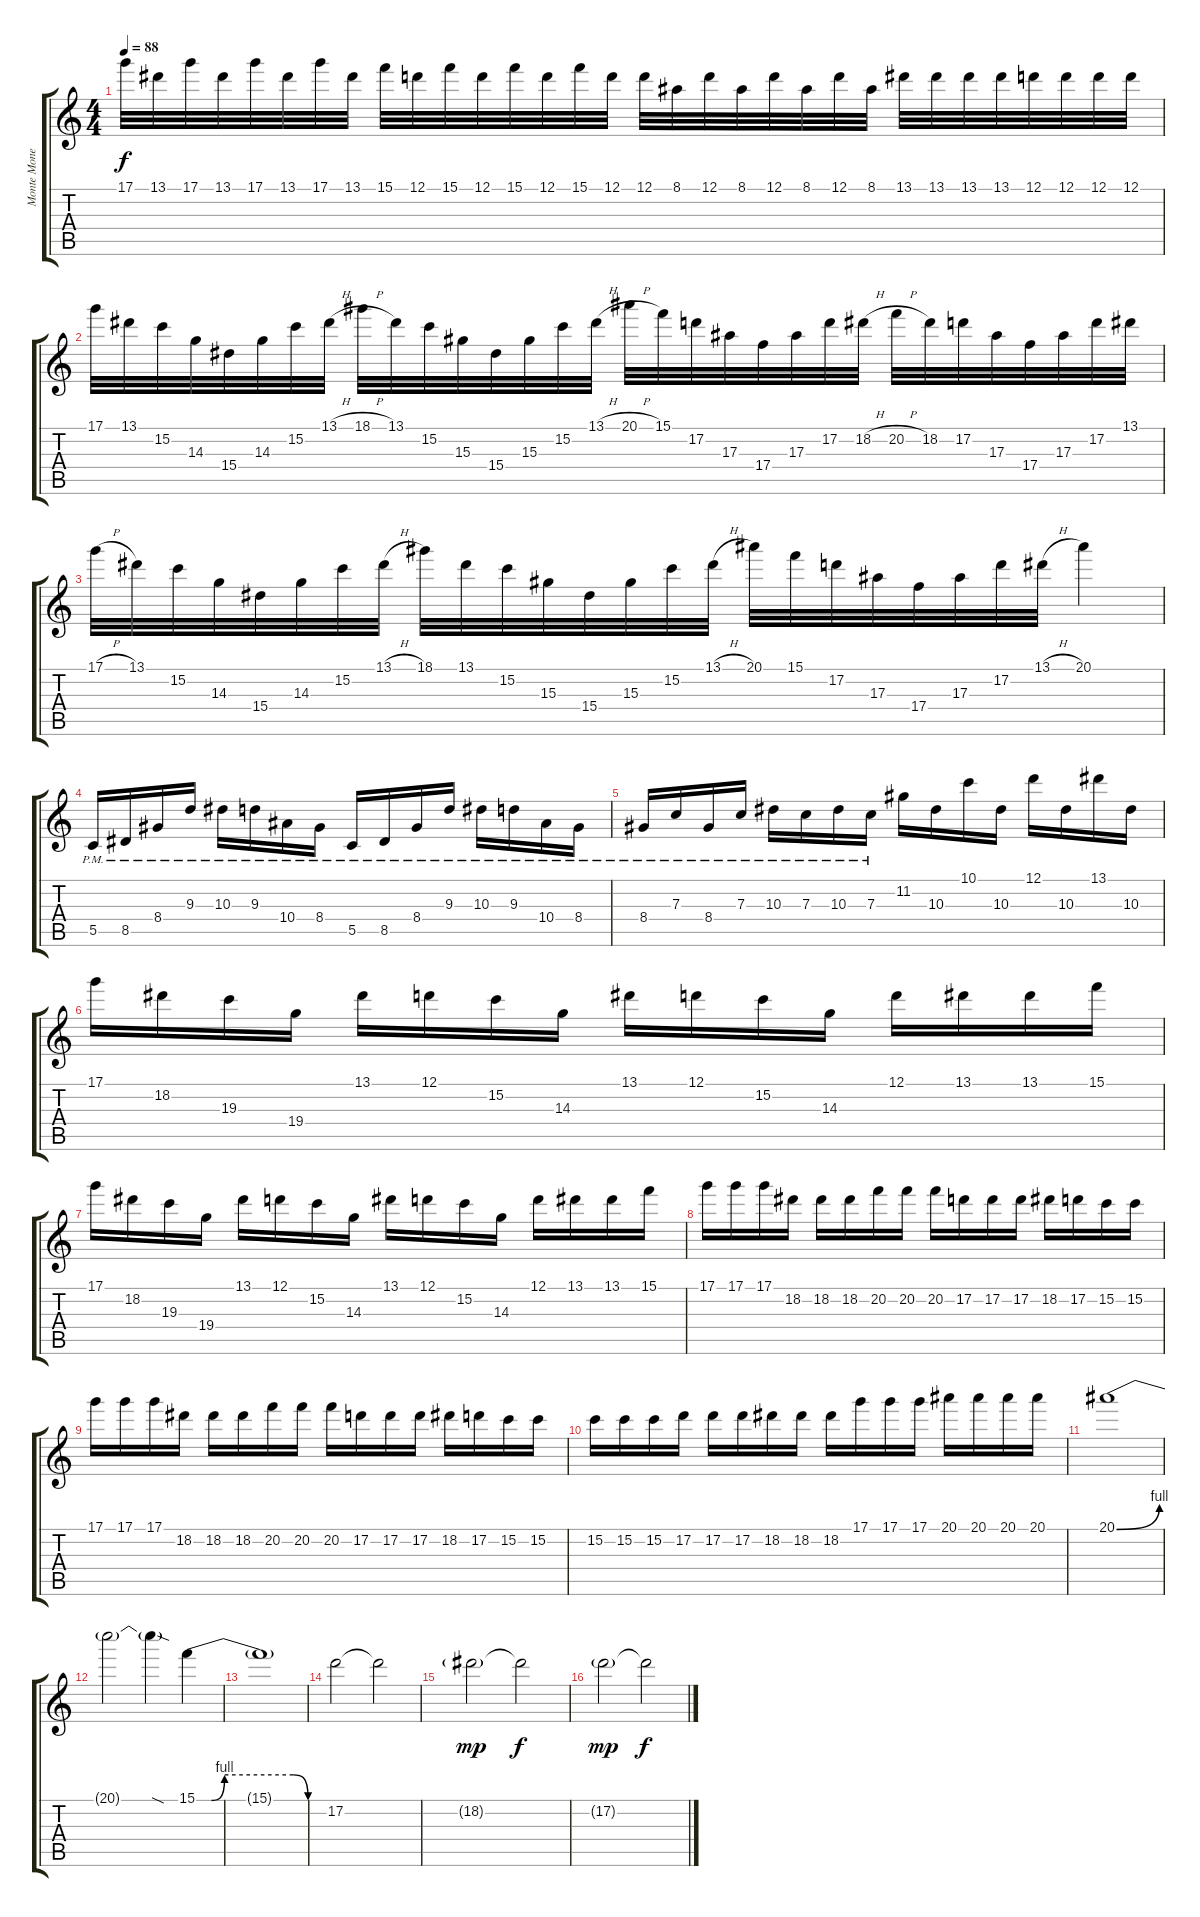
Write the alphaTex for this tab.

\track ("Monte Money " "Monte Mone") {instrument distortionguitar}
\staff {score tabs}
\tuning (D4 A3 F3 C3 G2 C2) {hide}
\ts (4 4)
\tempo 88
\clef g2
\ks c
17.1.32{dy f} 13.1.32 17.1.32 13.1.32 17.1.32 13.1.32 17.1.32 13.1.32 15.1.32 12.1.32 15.1.32 12.1.32 15.1.32 12.1.32 15.1.32 12.1.32 12.1.32 8.1.32 12.1.32 8.1.32 12.1.32 8.1.32 12.1.32 8.1.32 13.1.32 13.1.32 13.1.32 13.1.32 12.1.32 12.1.32 12.1.32 12.1.32 |
17.1.32 13.1.32 15.2.32 14.3.32 15.4.32 14.3.32 15.2.32 13.1{h}.32 18.1{h}.32 13.1.32 15.2.32 15.3.32 15.4.32 15.3.32 15.2.32 13.1{h}.32 20.1{h}.32 15.1.32 17.2.32 17.3.32 17.4.32 17.3.32 17.2.32 18.2{h}.32 20.2{h}.32 18.2.32 17.2.32 17.3.32 17.4.32 17.3.32 17.2.32 13.1.32 |
17.1{h}.32 13.1.32 15.2.32 14.3.32 15.4.32 14.3.32 15.2.32 13.1{h}.32 18.1.32 13.1.32 15.2.32 15.3.32 15.4.32 15.3.32 15.2.32 13.1{h}.32 20.1.32 15.1.32 17.2.32 17.3.32 17.4.32 17.3.32 17.2.32 13.1{h}.32 20.1.4 |
5.5{pm}.16 8.5{pm}.16 8.4{pm}.16 9.3{pm}.16 10.3{pm}.16 9.3{pm}.16 10.4{pm}.16 8.4{pm}.16 5.5{pm}.16 8.5{pm}.16 8.4{pm}.16 9.3{pm}.16 10.3{pm}.16 9.3{pm}.16 10.4{pm}.16 8.4{pm}.16 |
8.4{pm}.16 7.3{pm}.16 8.4{pm}.16 7.3{pm}.16 10.3{pm}.16 7.3{pm}.16 10.3{pm}.16 7.3{pm}.16 11.2.16 10.3.16 10.1.16 10.3.16 12.1.16 10.3.16 13.1.16 10.3.16 |
17.1.16 18.2.16 19.3.16 19.4.16 13.1.16 12.1.16 15.2.16 14.3.16 13.1.16 12.1.16 15.2.16 14.3.16 12.1.16 13.1.16 13.1.16 15.1.16 |
17.1.16 18.2.16 19.3.16 19.4.16 13.1.16 12.1.16 15.2.16 14.3.16 13.1.16 12.1.16 15.2.16 14.3.16 12.1.16 13.1.16 13.1.16 15.1.16 |
17.1.16 17.1.16 17.1.16 18.2.16 18.2.16 18.2.16 20.2.16 20.2.16 20.2.16 17.2.16 17.2.16 17.2.16 18.2.16 17.2.16 15.2.16 15.2.16 |
17.1.16 17.1.16 17.1.16 18.2.16 18.2.16 18.2.16 20.2.16 20.2.16 20.2.16 17.2.16 17.2.16 17.2.16 18.2.16 17.2.16 15.2.16 15.2.16 |
15.2.16 15.2.16 15.2.16 17.2.16 17.2.16 17.2.16 18.2.16 18.2.16 18.2.16 17.1.16 17.1.16 17.1.16 20.1.16 20.1.16 20.1.16 20.1.16 |
20.1{be (bend 0 0 60 4)}.1 |
20.1{t}.2 20.1{sod t}.4 15.1{be (custom 0 0 8 0 15 4 52 4 60 0)}.4 |
15.1{t}.1 |
17.2.2 17.2{t}.2 |
18.2{g}.2{dy mp} 18.2{t}.2{dy f} |
17.2{g}.2{dy mp} 17.2{t}.2{dy f}
